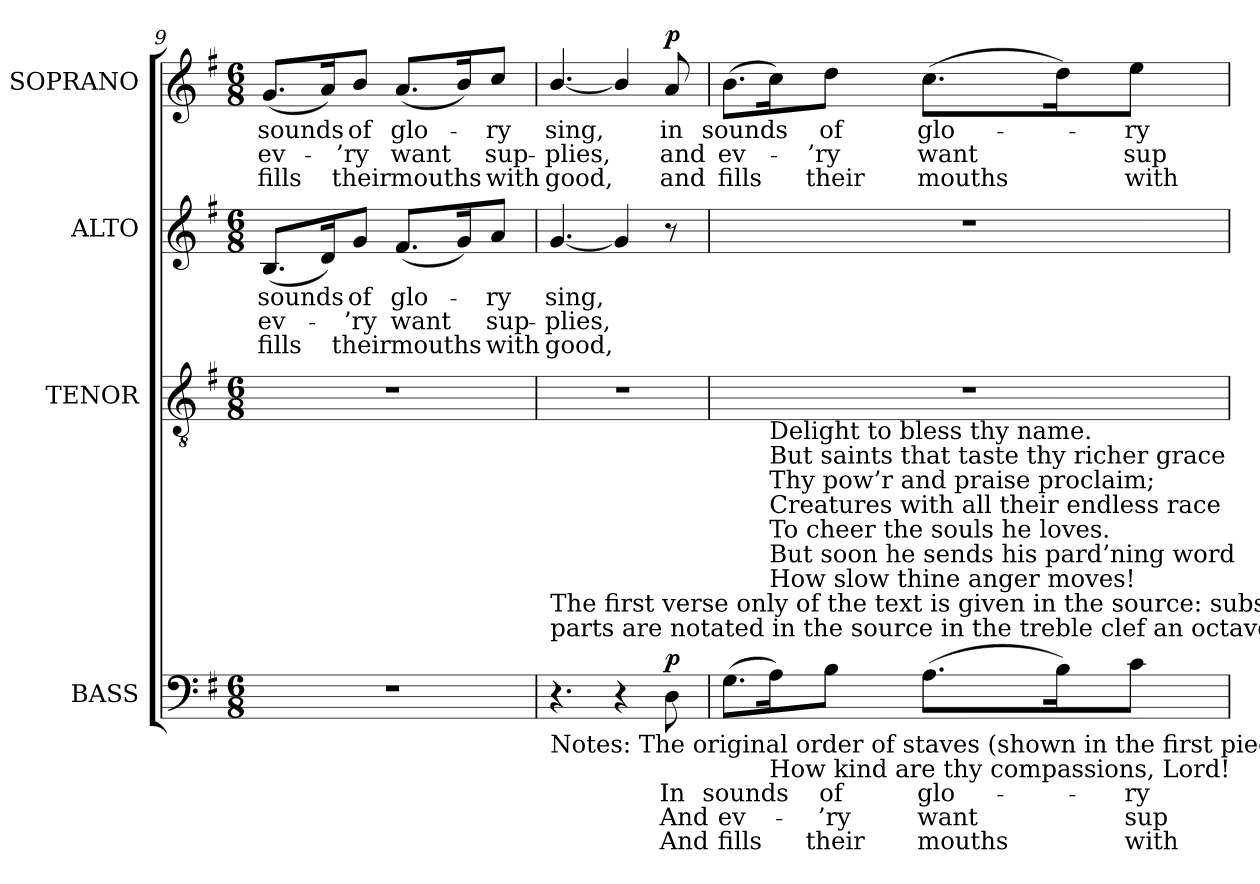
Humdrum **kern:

**kern	**text	**text	**text	**dynam	**kern	**kern	**text	**text	**text	**kern	**text	**text	**text	**dynam
*part4	*part4	*part4	*part4	*part4	*part3	*part2	*part2	*part2	*part2	*part1	*part1	*part1	*part1	*part1
*staff4	*staff4	*staff4	*staff4	*staff4	*staff3	*staff2	*staff2	*staff2	*staff2	*staff1	*staff1	*staff1	*staff1	*staff1
*I"BASS	*	*	*	*	*I"TENOR	*I"ALTO	*	*	*	*I"SOPRANO	*	*	*	*
*I'B.	*	*	*	*	*I'T.	*I'A.	*	*	*	*I'S.	*	*	*	*
*clefF4	*	*	*	*	*clefGv2	*clefG2	*	*	*	*clefG2	*	*	*	*
*	*	*	*	*	*ITrd7c12	*	*	*	*	*	*	*	*	*
*k[f#]	*	*	*	*	*k[f#]	*k[f#]	*	*	*	*k[f#]	*	*	*	*
*G:	*	*	*	*	*G:	*G:	*	*	*	*G:	*	*	*	*
*M6/8	*	*	*	*	*M6/8	*M6/8	*	*	*	*M6/8	*	*	*	*
=9	=9	=9	=9	=9	=9	=9	=9	=9	=9	=9	=9	=9	=9	=9
!LO:N:vis=1	!	!	!	!	!LO:N:vis=1	!	!	!	!	!	!	!	!	!
!	!	!	!	!	!	!	!LO:LY:b:color=#000000	!LO:LY:b:color=#000000	!LO:LY:b:color=#000000	!	!	!	!	!
!	!	!	!	!	!	!	!	!	!	!	!LO:LY:b:color=#000000	!LO:LY:b:color=#000000	!LO:LY:b:color=#000000	!
2.r	.	.	.	.	2.r	(8.Bi/L	sounds	ev-	fills	(8.gi/L	sounds	ev-	fills	.
.	.	.	.	.	.	16di/K)	.	.	.	16ai/K)	.	.	.	.
!	!	!	!	!	!	!	!LO:LY:b:color=#000000	!LO:LY:b:color=#000000	!LO:LY:b:color=#000000	!	!	!	!	!
!	!	!	!	!	!	!	!	!	!	!	!LO:LY:b:color=#000000	!LO:LY:b:color=#000000	!LO:LY:b:color=#000000	!
.	.	.	.	.	.	8gi/J	of	-’ry	their	8bi/J	of	-’ry	their	.
!	!	!	!	!	!	!	!LO:LY:b:color=#000000	!LO:LY:b:color=#000000	!LO:LY:b:color=#000000	!	!	!	!	!
!	!	!	!	!	!	!	!	!	!	!	!LO:LY:b:color=#000000	!LO:LY:b:color=#000000	!LO:LY:b:color=#000000	!
.	.	.	.	.	.	(8.f#i/L	glo-	want	mouths	(8.ai/L	glo-	want	mouths	.
.	.	.	.	.	.	16gi/K)	.	.	.	16bi/K)	.	.	.	.
!	!	!	!	!	!	!	!LO:LY:b:color=#000000	!LO:LY:b:color=#000000	!LO:LY:b:color=#000000	!	!	!	!	!
!	!	!	!	!	!	!	!	!	!	!	!LO:LY:b:color=#000000	!LO:LY:b:color=#000000	!LO:LY:b:color=#000000	!
.	.	.	.	.	.	8ai/J	-ry	sup-	with	8cci/J	-ry	sup-	with	.
!!LO:PB:g=z
=10	=10	=10	=10	=10	=10	=10	=10	=10	=10	=10	=10	=10	=10	=10
!	!	!	!	!	!LO:N:vis=1	!	!	!	!	!	!	!	!	!
!	!	!	!	!	!	!	!LO:LY:b:color=#000000	!LO:LY:b:color=#000000	!LO:LY:b:color=#000000	!	!	!	!	!
!LO:TX:b:t=Notes&colon; The original order of staves (shown in the first piece in the book) is Tenor - Alto - Air - Bass&colon; the alto and tenor	!	!	!	!	!	!	!	!	!	!	!	!	!	!
!LO:TX:t=parts are notated in the source in the treble clef an octave above sounding pitch.	!	!	!	!	!	!	!	!	!	!	!	!	!	!
!LO:TX:t=The first verse only of the text is given in the source&colon; subsequent verses have here been added editorially.	!	!	!	!	!	!	!	!	!	!	!	!	!	!
!	!	!	!	!	!	!	!	!	!	!	!LO:LY:b:color=#000000	!LO:LY:b:color=#000000	!LO:LY:b:color=#000000	!
4.r	.	.	.	.	2.r	[4.gi/	sing,	-plies,	good,	[4.bi/	sing,	-plies,	good,	.
4r	.	.	.	.	.	4gi/]	.	.	.	4bi/]	.	.	.	.
!	!LO:LY:b:color=#000000	!LO:LY:b:color=#000000	!LO:LY:b:color=#000000	!	!	!	!	!	!	!	!	!	!	!
!	!	!	!	!	!	!	!	!	!	!	!LO:LY:b:color=#000000	!LO:LY:b:color=#000000	!LO:LY:b:color=#000000	!
8Di\	In	And	And	p	.	8r	.	.	.	8ai/	in	and	and	p
=11	=11	=11	=11	=11	=11	=11	=11	=11	=11	=11	=11	=11	=11	=11
!	!LO:LY:b:color=#000000	!LO:LY:b:color=#000000	!LO:LY:b:color=#000000	!	!LO:N:vis=1	!LO:N:vis=1	!	!	!	!	!	!	!	!
!	!	!	!	!	!	!	!	!	!	!	!LO:LY:b:color=#000000	!LO:LY:b:color=#000000	!LO:LY:b:color=#000000	!
(8.Gi\L	sounds	ev-	fills	.	2.r	2.r	.	.	.	(8.bi\L	sounds	ev-	fills	.
!LO:TX:b:t=How kind are thy compassions, Lord!	!	!	!	!	!	!	!	!	!	!	!	!	!	!
!LO:TX:t=How slow thine anger moves!	!	!	!	!	!	!	!	!	!	!	!	!	!	!
!LO:TX:t=But soon he sends his pard’ning word	!	!	!	!	!	!	!	!	!	!	!	!	!	!
!LO:TX:t=To cheer the souls he loves.	!	!	!	!	!	!	!	!	!	!	!	!	!	!
!LO:TX:t=Creatures with all their endless race	!	!	!	!	!	!	!	!	!	!	!	!	!	!
!LO:TX:t=Thy pow’r and praise proclaim;	!	!	!	!	!	!	!	!	!	!	!	!	!	!
!LO:TX:t=But saints that taste thy richer grace	!	!	!	!	!	!	!	!	!	!	!	!	!	!
!LO:TX:t=Delight to bless thy name.	!	!	!	!	!	!	!	!	!	!	!	!	!	!
16Ai\K)	.	.	.	.	.	.	.	.	.	16cci\K)	.	.	.	.
!	!LO:LY:b:color=#000000	!LO:LY:b:color=#000000	!LO:LY:b:color=#000000	!	!	!	!	!	!	!	!	!	!	!
!	!	!	!	!	!	!	!	!	!	!	!LO:LY:b:color=#000000	!LO:LY:b:color=#000000	!LO:LY:b:color=#000000	!
8Bi\J	of	-’ry	their	.	.	.	.	.	.	8ddi\J	of	-’ry	their	.
!	!LO:LY:b:color=#000000	!LO:LY:b:color=#000000	!LO:LY:b:color=#000000	!	!	!	!	!	!	!	!	!	!	!
!	!	!	!	!	!	!	!	!	!	!	!LO:LY:b:color=#000000	!LO:LY:b:color=#000000	!LO:LY:b:color=#000000	!
(8.Ai\L	glo-	want	mouths	.	.	.	.	.	.	(8.cci\L	glo-	want	mouths	.
16Bi\K)	.	.	.	.	.	.	.	.	.	16ddi\K)	.	.	.	.
!	!LO:LY:b:color=#000000	!LO:LY:b:color=#000000	!LO:LY:b:color=#000000	!	!	!	!	!	!	!	!	!	!	!
!	!	!	!	!	!	!	!	!	!	!	!LO:LY:b:color=#000000	!LO:LY:b:color=#000000	!LO:LY:b:color=#000000	!
8ci\J	-ry	sup-	with	.	.	.	.	.	.	8eei\J	-ry	sup-	with	.
=	=	=	=	=	=	=	=	=	=	=	=	=	=	=
*-	*-	*-	*-	*-	*-	*-	*-	*-	*-	*-	*-	*-	*-	*-
